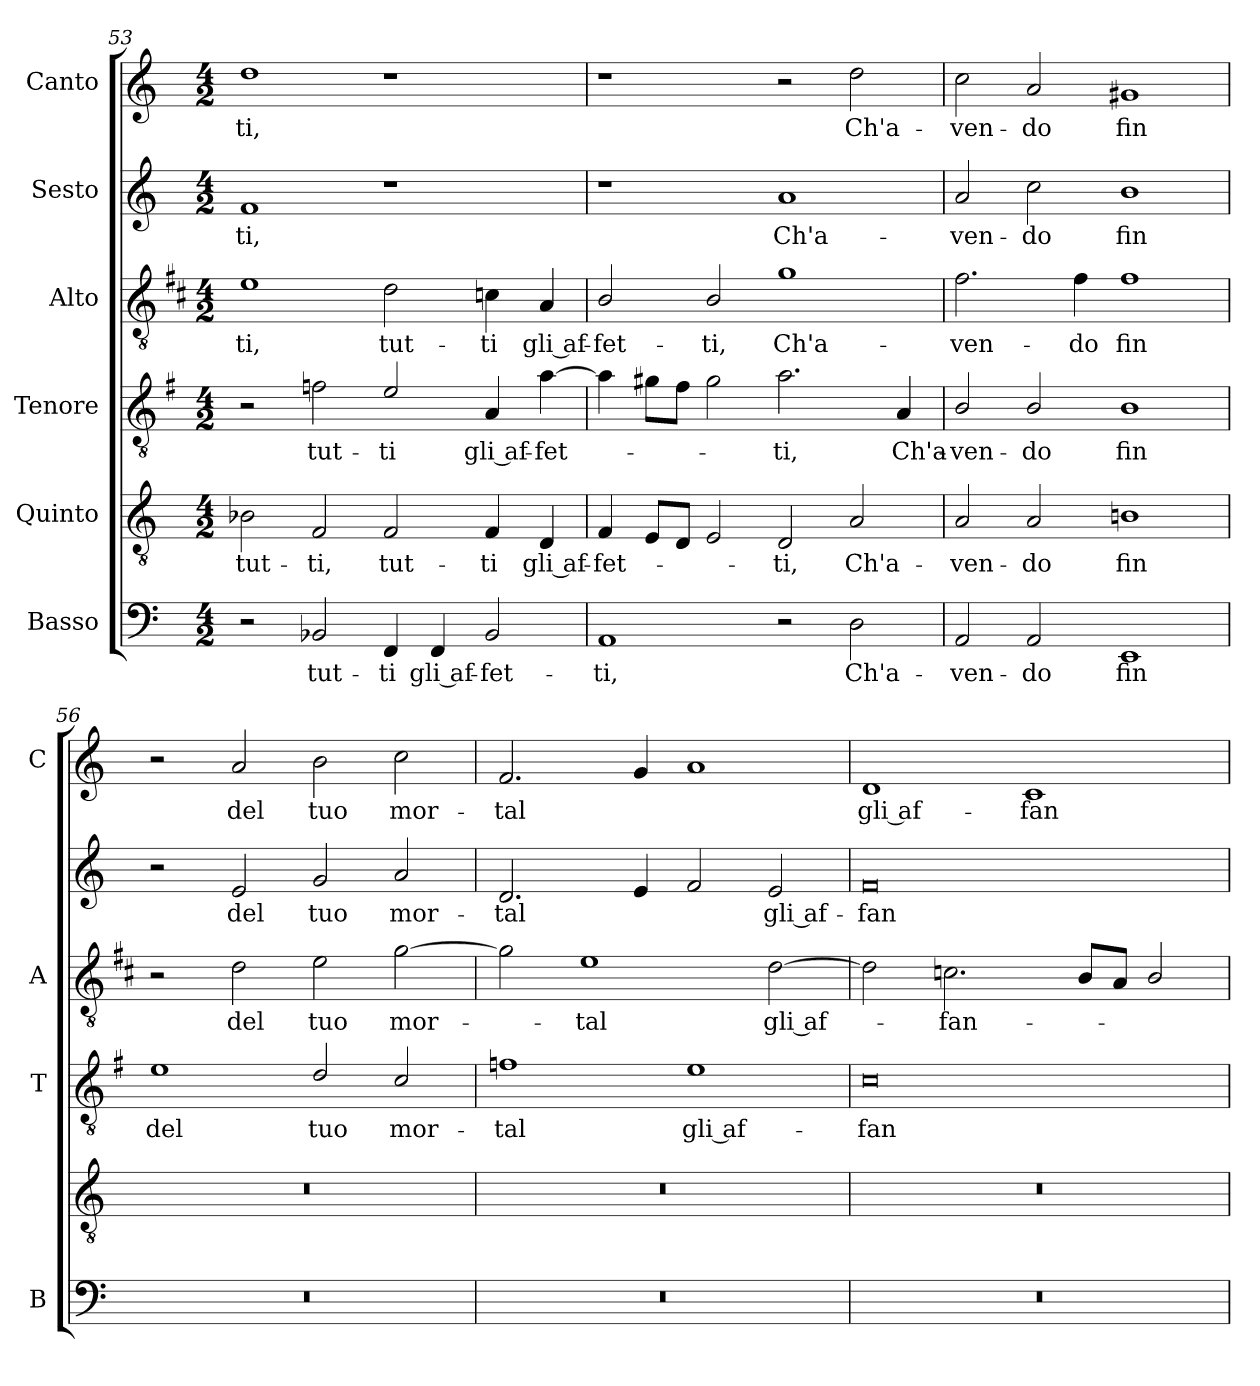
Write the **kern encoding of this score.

**kern	**text	**kern	**text	**kern	**text	**kern	**text	**kern	**text	**kern	**text
*part6	*part6	*part5	*part5	*part4	*part4	*part3	*part3	*part2	*part2	*part1	*part1
*staff6	*staff6	*staff5	*staff5	*staff4	*staff4	*staff3	*staff3	*staff2	*staff2	*staff1	*staff1
*I"Basso	*	*I"Quinto	*	*I"Tenore	*	*I"Alto	*	*I"Sesto	*	*I"Canto	*
*I'B	*	*	*	*I'T	*	*I'A	*	*	*	*I'C	*
*clefF4	*	*clefGv2	*	*clefGv2	*	*clefGv2	*	*clefG2	*	*clefG2	*
*	*	*	*	*ITrd4c7	*	*ITrd1c2	*	*	*	*	*
*k[]	*	*k[]	*	*k[]	*	*k[]	*	*k[]	*	*k[]	*
*C:	*	*C:	*	*C:	*	*C:	*	*C:	*	*C:	*
*M4/2	*	*M4/2	*	*M4/2	*	*M4/2	*	*M4/2	*	*M4/2	*
=53	=53	=53	=53	=53	=53	=53	=53	=53	=53	=53	=53
!	!	!	!LO:LY:b	!	!	!	!LO:LY:b	!	!LO:LY:b	!	!LO:LY:b
2r	.	2B-X\	tut-	2r	.	1d	-ti,	1f	-ti,	1dd	-ti,
!	!LO:LY:b	!	!LO:LY:b	!	!LO:LY:b	!	!	!	!	!	!
2BB-X/	tut-	2F/	-ti,	2B-X\	tut-	.	.	.	.	.	.
!	!LO:LY:b	!	!LO:LY:b	!	!LO:LY:b	!	!LO:LY:b	!	!	!	!
4FF/	-ti	2F/	tut-	2A/	-ti	2c\	tut-	1r	.	1r	.
!	!LO:LY:b	!	!	!	!	!	!	!	!	!	!
4FF/	gli af-	.	.	.	.	.	.	.	.	.	.
!	!LO:LY:b	!	!LO:LY:b	!	!LO:LY:b	!	!LO:LY:b	!	!	!	!
2BB-/	-fet-	4F/	-ti	4D/	gli af-	4B-X\	-ti	.	.	.	.
!	!	!	!LO:LY:b	!	!LO:LY:b	!	!LO:LY:b	!	!	!	!
.	.	4D/	gli af-	[4d\	-fet-	4G/	gli af-	.	.	.	.
=54	=54	=54	=54	=54	=54	=54	=54	=54	=54	=54	=54
!	!LO:LY:b	!	!LO:LY:b	!	!	!	!LO:LY:b	!	!	!	!
1AA	-ti,	4F/	-fet-	4d\]	.	2A/	-fet-	1r	.	1r	.
.	.	8E/L	.	8c#X\L	.	.	.	.	.	.	.
.	.	8D/J	.	8B\J	.	.	.	.	.	.	.
!	!	!	!	!	!	!	!LO:LY:b	!	!	!	!
.	.	2E/	.	2c#\	.	2A/	-ti,	.	.	.	.
!	!	!	!LO:LY:b	!	!LO:LY:b	!	!LO:LY:b	!	!LO:LY:b	!	!
2r	.	2D/	-ti,	2.d\	-ti,	1f	Ch'a-	1a	Ch'a-	2r	.
!	!LO:LY:b	!	!LO:LY:b	!	!	!	!	!	!	!	!LO:LY:b
2D\	Ch'a-	2A/	Ch'a-	.	.	.	.	.	.	2dd\	Ch'a-
!	!	!	!	!	!LO:LY:b	!	!	!	!	!	!
.	.	.	.	4D/	Ch'a-	.	.	.	.	.	.
!!LO:PB:g=z
=55	=55	=55	=55	=55	=55	=55	=55	=55	=55	=55	=55
!	!LO:LY:b	!	!LO:LY:b	!	!LO:LY:b	!	!LO:LY:b	!	!LO:LY:b	!	!LO:LY:b
2AA/	-ven-	2A/	-ven-	2E/	-ven-	2.e\	-ven-	2a/	-ven-	2cc\	-ven-
!	!LO:LY:b	!	!LO:LY:b	!	!LO:LY:b	!	!	!	!LO:LY:b	!	!LO:LY:b
2AA/	-do	2A/	-do	2E/	-do	.	.	2cc\	-do	2a/	-do
!	!	!	!	!	!	!	!LO:LY:b	!	!	!	!
.	.	.	.	.	.	4e\	-do	.	.	.	.
!	!LO:LY:b	!	!LO:LY:b	!	!LO:LY:b	!	!LO:LY:b	!	!LO:LY:b	!	!LO:LY:b
1EE	fin	1Bni	fin	1E	fin	1e	fin	1b	fin	1g#X	fin
=56	=56	=56	=56	=56	=56	=56	=56	=56	=56	=56	=56
!	!	!	!	!	!LO:LY:b	!	!	!	!	!	!
0r	.	0r	.	1A	del	2r	.	2r	.	2r	.
!	!	!	!	!	!	!	!LO:LY:b	!	!LO:LY:b	!	!LO:LY:b
.	.	.	.	.	.	2c\	del	2e/	del	2a/	del
!	!	!	!	!	!LO:LY:b	!	!LO:LY:b	!	!LO:LY:b	!	!LO:LY:b
.	.	.	.	2G/	tuo	2d\	tuo	2g/	tuo	2b\	tuo
!	!	!	!	!	!LO:LY:b	!	!LO:LY:b	!	!LO:LY:b	!	!LO:LY:b
.	.	.	.	2F/	mor-	[2f\	mor-	2a/	mor-	2cc\	mor-
=57	=57	=57	=57	=57	=57	=57	=57	=57	=57	=57	=57
!	!	!	!	!	!LO:LY:b	!	!	!	!LO:LY:b	!	!LO:LY:b
0r	.	0r	.	1B-X	-tal	2f\]	.	2.d/	-tal	2.f/	-tal
!	!	!	!	!	!	!	!LO:LY:b	!	!	!	!
.	.	.	.	.	.	1d	-tal	.	.	.	.
.	.	.	.	.	.	.	.	4e/	.	4g/	.
!	!	!	!	!	!LO:LY:b	!	!	!	!	!	!
.	.	.	.	1A	gli af-	.	.	2f/	.	1a	.
!	!	!	!	!	!	!	!LO:LY:b	!	!LO:LY:b	!	!
.	.	.	.	.	.	[2c\	gli af-	2e/	gli af-	.	.
=58	=58	=58	=58	=58	=58	=58	=58	=58	=58	=58	=58
!	!	!	!	!	!LO:LY:b	!	!	!	!LO:LY:b	!	!LO:LY:b
0r	.	0r	.	0F	-fan-	2c\]	.	0f	-fan-	1d	gli af-
!	!	!	!	!	!	!	!LO:LY:b	!	!	!	!
.	.	.	.	.	.	2.B-X\	-fan-	.	.	.	.
!	!	!	!	!	!	!	!	!	!	!	!LO:LY:b
.	.	.	.	.	.	.	.	.	.	1c	-fan-
.	.	.	.	.	.	8A/L	.	.	.	.	.
.	.	.	.	.	.	8G/J	.	.	.	.	.
.	.	.	.	.	.	2A/	.	.	.	.	.
=	=	=	=	=	=	=	=	=	=	=	=
*-	*-	*-	*-	*-	*-	*-	*-	*-	*-	*-	*-
